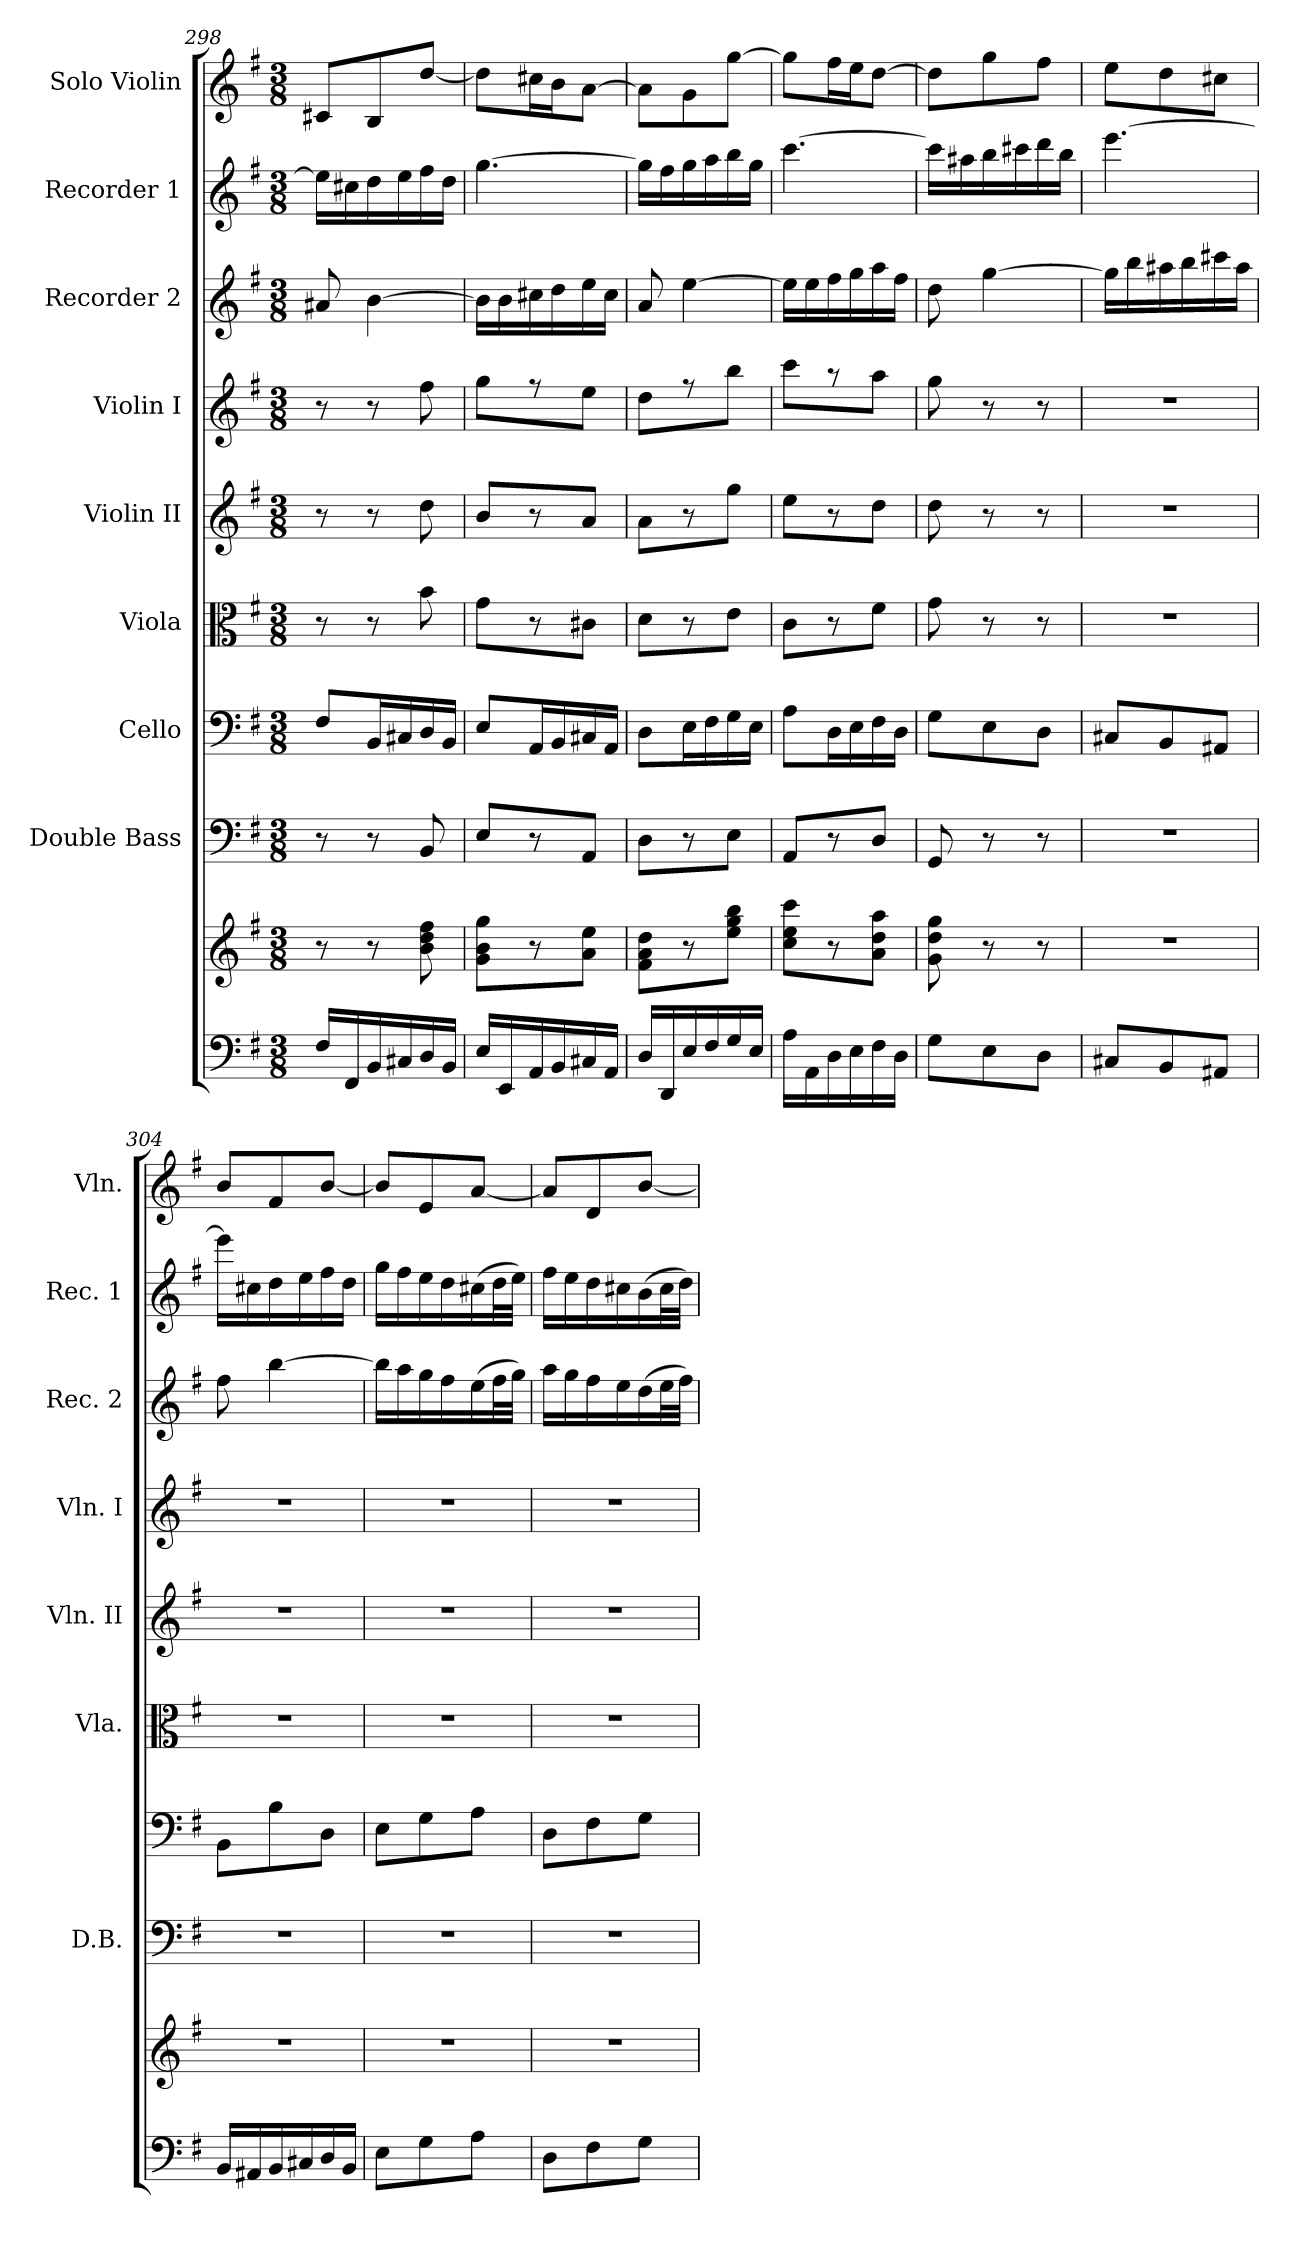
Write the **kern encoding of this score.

**kern	**kern	**kern	**kern	**kern	**kern	**kern	**kern	**kern	**kern
*part9	*part9	*part8	*part7	*part6	*part5	*part4	*part3	*part2	*part1
*staff10	*staff9	*staff8	*staff7	*staff6	*staff5	*staff4	*staff3	*staff2	*staff1
*	*	*I"Double Bass	*I"Cello	*I"Viola	*I"Violin II	*I"Violin I	*I"Recorder 2	*I"Recorder 1	*I"Solo Violin
*	*	*I'D.B.	*	*I'Vla.	*I'Vln. II	*I'Vln. I	*I'Rec. 2	*I'Rec. 1	*I'Vln.
*clefF4	*clefG2	*clefF4	*clefF4	*clefC3	*clefG2	*clefG2	*clefG2	*clefG2	*clefG2
*	*	*ITrd7c12	*	*	*	*	*	*	*
*k[f#]	*k[f#]	*k[f#]	*k[f#]	*k[f#]	*k[f#]	*k[f#]	*k[f#]	*k[f#]	*k[f#]
*G:	*G:	*G:	*G:	*G:	*G:	*G:	*G:	*G:	*G:
*M3/8	*M3/8	*M3/8	*M3/8	*M3/8	*M3/8	*M3/8	*M3/8	*M3/8	*M3/8
=298	=298	=298	=298	=298	=298	=298	=298	=298	=298
16F#/LL	8r	8r	8F#/L	8r	8r	8r	8a#/	16ee\LL]	8c#/L
16FF#/	.	.	.	.	.	.	.	16cc#\	.
16BB/	8r	8r	16BB/L	8r	8r	8r	[4b\	16dd\	8B/
16C#/	.	.	16C#/	.	.	.	.	16ee\	.
16D/	8b\ 8dd\ 8ff#\	8BBB/	16D/	8b\	8dd\	8ff#\	.	16ff#\	[8dd/J
16BB/JJ	.	.	16BB/JJ	.	.	.	.	16dd\JJ	.
=299	=299	=299	=299	=299	=299	=299	=299	=299	=299
16E/LL	8g\ 8b\ 8gg\L	8EE/L	8E/L	8g\L	8b/L	8gg\L	16b\LL]	[4.gg\	8dd\L]
16EE/	.	.	.	.	.	.	16b\	.	.
16AA/	8r	8r	16AA/L	8r	8r	8r	16cc#\	.	16cc#\L
16BB/	.	.	16BB/	.	.	.	16dd\	.	16b\J
16C#/	8a\ 8ee\J	8AAA/J	16C#/	8c#\J	8a/J	8ee\J	16ee\	.	[8a\J
16AA/JJ	.	.	16AA/JJ	.	.	.	16cc#\JJ	.	.
=300	=300	=300	=300	=300	=300	=300	=300	=300	=300
16D/LL	8f#\ 8a\ 8dd\L	8DD\L	8D\L	8d\L	8a\L	8dd\L	8a/	16gg\LL]	8a\L]
16DD/	.	.	.	.	.	.	.	16ff#\	.
16E/	8r	8r	16E\L	8r	8r	8r	[4ee\	16gg\	8g\
16F#/	.	.	16F#\	.	.	.	.	16aa\	.
16G/	8ee\ 8gg\ 8bb\J	8EE\J	16G\	8e\J	8gg\J	8bb\J	.	16bb\	[8gg\J
16E/JJ	.	.	16E\JJ	.	.	.	.	16gg\JJ	.
=301	=301	=301	=301	=301	=301	=301	=301	=301	=301
16A\LL	8cc\ 8ee\ 8ccc\L	8AAA/L	8A\L	8c\L	8ee\L	8ccc\L	16ee\LL]	[4.ccc\	8gg\L]
16AA\	.	.	.	.	.	.	16ee\	.	.
16D\	8r	8r	16D\L	8r	8r	8r	16ff#\	.	16ff#\L
16E\	.	.	16E\	.	.	.	16gg\	.	16ee\J
16F#\	8a\ 8dd\ 8aa\J	8DD/J	16F#\	8f#\J	8dd\J	8aa\J	16aa\	.	[8dd\J
16D\JJ	.	.	16D\JJ	.	.	.	16ff#\JJ	.	.
=302	=302	=302	=302	=302	=302	=302	=302	=302	=302
8G\L	8g\ 8dd\ 8gg\	8GGG/	8G\L	8g\	8dd\	8gg\	8dd\	16ccc\LL]	8dd\L]
.	.	.	.	.	.	.	.	16aa#\	.
8E\	8r	8r	8E\	8r	8r	8r	[4gg\	16bb\	8gg\
.	.	.	.	.	.	.	.	16ccc#\	.
8D\J	8r	8r	8D\J	8r	8r	8r	.	16ddd\	8ff#\J
.	.	.	.	.	.	.	.	16bb\JJ	.
=303	=303	=303	=303	=303	=303	=303	=303	=303	=303
8C#/L	4.r	4.r	8C#/L	4.r	4.r	4.r	16gg\LL]	[4.eee\	8ee\L
.	.	.	.	.	.	.	16bb\	.	.
8BB/	.	.	8BB/	.	.	.	16aa#\	.	8dd\
.	.	.	.	.	.	.	16bb\	.	.
8AA#/J	.	.	8AA#/J	.	.	.	16ccc#\	.	8cc#\J
.	.	.	.	.	.	.	16aa#\JJ	.	.
=304	=304	=304	=304	=304	=304	=304	=304	=304	=304
16BB/LL	4.r	4.r	8BB\L	4.r	4.r	4.r	8ff#\	16eee\LL]	8b/L
16AA#/	.	.	.	.	.	.	.	16cc#\	.
16BB/	.	.	8B\	.	.	.	[4bb\	16dd\	8f#/
16C#/	.	.	.	.	.	.	.	16ee\	.
16D/	.	.	8D\J	.	.	.	.	16ff#\	[8b/J
16BB/JJ	.	.	.	.	.	.	.	16dd\JJ	.
=305	=305	=305	=305	=305	=305	=305	=305	=305	=305
8E\L	4.r	4.r	8E\L	4.r	4.r	4.r	16bb\LL]	16gg\LL	8b/L]
.	.	.	.	.	.	.	16aa\	16ff#\	.
8G\	.	.	8G\	.	.	.	16gg\	16ee\	8e/
.	.	.	.	.	.	.	16ff#\	16dd\	.
8A\J	.	.	8A\J	.	.	.	(>16ee\	(>16cc#\	[8a/J
.	.	.	.	.	.	.	32ff#\L	32dd\L	.
.	.	.	.	.	.	.	32gg\JJJ)	32ee\JJJ)	.
!!LO:PB:g=z
=306	=306	=306	=306	=306	=306	=306	=306	=306	=306
8D\L	4.r	4.r	8D\L	4.r	4.r	4.r	16aa\LL	16ff#\LL	8a/L]
.	.	.	.	.	.	.	16gg\	16ee\	.
8F#\	.	.	8F#\	.	.	.	16ff#\	16dd\	8d/
.	.	.	.	.	.	.	16ee\	16cc#\	.
8G\J	.	.	8G\J	.	.	.	(>16dd\	(>16b\	[8b/J
.	.	.	.	.	.	.	32ee\L	32cc#\L	.
.	.	.	.	.	.	.	32ff#\JJJ)	32dd\JJJ)	.
=	=	=	=	=	=	=	=	=	=
*-	*-	*-	*-	*-	*-	*-	*-	*-	*-
